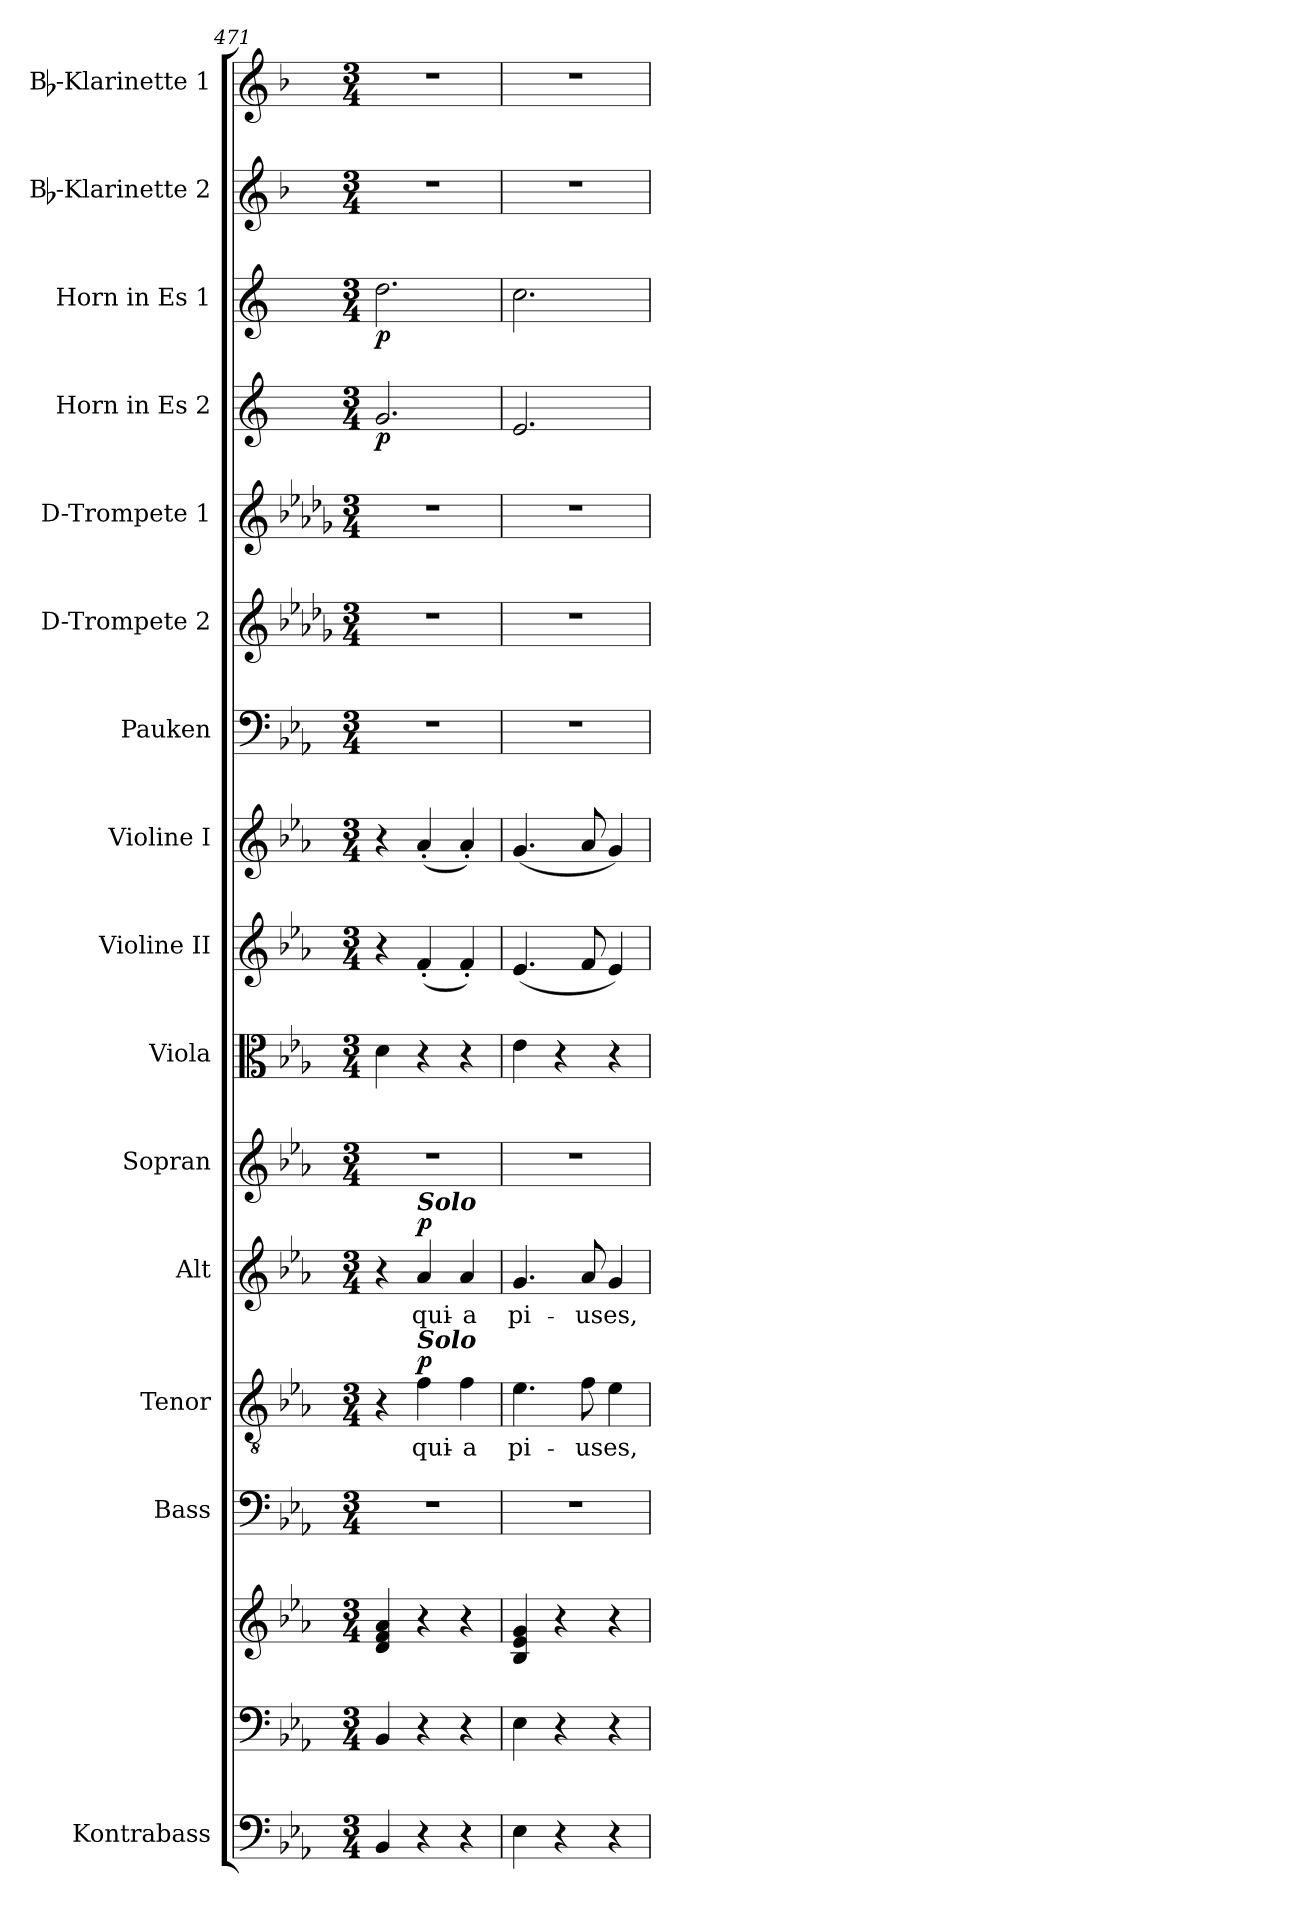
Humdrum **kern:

**kern	**kern	**kern	**kern	**kern	**text	**dynam	**kern	**text	**dynam	**kern	**kern	**kern	**kern	**kern	**kern	**kern	**kern	**dynam	**kern	**dynam	**kern	**kern
*part16	*part15	*part15	*part14	*part13	*part13	*part13	*part12	*part12	*part12	*part11	*part10	*part9	*part8	*part7	*part6	*part5	*part4	*part4	*part3	*part3	*part2	*part1
*staff17	*staff16	*staff15	*staff14	*staff13	*staff13	*staff13	*staff12	*staff12	*staff12	*staff11	*staff10	*staff9	*staff8	*staff7	*staff6	*staff5	*staff4	*staff4	*staff3	*staff3	*staff2	*staff1
*I"Kontrabass	*	*	*I"Bass	*I"Tenor	*	*	*I"Alt	*	*	*I"Sopran	*I"Viola	*I"Violine II	*I"Violine I	*I"Pauken	*I"D-Trompete 2	*I"D-Trompete 1	*I"Horn in Es 2	*	*I"Horn in Es 1	*	*I"Bb-Klarinette 2	*I"Bb-Klarinette 1
*I'Kb.	*	*	*I'B.	*I'T.	*	*	*I'A.	*	*	*I'S.	*I'Vla.	*I'Vl. II	*I'Vl. I	*I'Pk.	*I'D Trp. 2	*I'D Trp. 1	*	*	*	*	*I'Bb Kl. 2	*I'Bb Kl. 1
*clefF4	*clefF4	*clefG2	*clefF4	*clefGv2	*	*	*clefG2	*	*	*clefG2	*clefC3	*clefG2	*clefG2	*clefF4	*clefG2	*clefG2	*clefG2	*	*clefG2	*	*clefG2	*clefG2
*ITrd7c12	*	*	*	*	*	*	*	*	*	*	*	*	*	*	*ITrd-1c-2	*ITrd-1c-2	*ITrd5c9	*	*ITrd5c9	*	*ITrd1c2	*ITrd1c2
*k[b-e-a-]	*k[b-e-a-]	*k[b-e-a-]	*k[b-e-a-]	*k[b-e-a-]	*	*	*k[b-e-a-]	*	*	*k[b-e-a-]	*k[b-e-a-]	*k[b-e-a-]	*k[b-e-a-]	*k[b-e-a-]	*k[b-e-a-]	*k[b-e-a-]	*k[b-e-a-]	*	*k[b-e-a-]	*	*k[b-e-a-]	*k[b-e-a-]
*E-:	*E-:	*E-:	*E-:	*E-:	*	*	*E-:	*	*	*E-:	*E-:	*E-:	*E-:	*E-:	*E-:	*E-:	*E-:	*	*E-:	*	*E-:	*E-:
*M3/4	*M3/4	*M3/4	*M3/4	*M3/4	*	*	*M3/4	*	*	*M3/4	*M3/4	*M3/4	*M3/4	*M3/4	*M3/4	*M3/4	*M3/4	*	*M3/4	*	*M3/4	*M3/4
=471	=471	=471	=471	=471	=471	=471	=471	=471	=471	=471	=471	=471	=471	=471	=471	=471	=471	=471	=471	=471	=471	=471
!	!	!	!	!	!	!	!	!	!	!	!	!	!	!	!	!	!	!LO:DY:b	!	!LO:DY:b	!	!
4BBB-/	4BB-/	4d/ 4f/ 4a-/	2.r	4r	.	.	4r	.	.	2.r	4d\	4r	4r	2.r	2.r	2.r	2.B-/	p	2.f\	p	2.r	2.r
!	!	!	!	!	!	!	!LO:TX:a:Bi:t=Solo	!	!	!	!	!	!	!	!	!	!	!	!	!	!	!
!	!	!	!	!LO:TX:a:Bi:t=Solo	!	!	!	!	!	!	!	!	!	!	!	!	!	!	!	!	!	!
!	!	!	!	!	!LO:LY:b	!LO:DY:a	!	!LO:LY:b	!LO:DY:a	!	!	!	!	!	!	!	!	!	!	!	!	!
4r	4r	4r	.	4f\	qui-	p	4a-/	qui-	p	.	4r	(<4f'</	(<4a-'</	.	.	.	.	.	.	.	.	.
!	!	!	!	!	!LO:LY:b	!	!	!LO:LY:b	!	!	!	!	!	!	!	!	!	!	!	!	!	!
4r	4r	4r	.	4f\	-a	.	4a-/	-a	.	.	4r	4f'</)	4a-'</)	.	.	.	.	.	.	.	.	.
=472	=472	=472	=472	=472	=472	=472	=472	=472	=472	=472	=472	=472	=472	=472	=472	=472	=472	=472	=472	=472	=472	=472
!	!	!	!	!	!LO:LY:b	!	!	!LO:LY:b	!	!	!	!	!	!	!	!	!	!	!	!	!	!
4EE-\	4E-\	4B-/ 4e-/ 4g/	2.r	4.e-\	pi-	.	4.g/	pi-	.	2.r	4e-\	(<4.e-/	(<4.g/	2.r	2.r	2.r	2.G/	.	2.e-\	.	2.r	2.r
4r	4r	4r	.	.	.	.	.	.	.	.	4r	.	.	.	.	.	.	.	.	.	.	.
!	!	!	!	!	!LO:LY:b	!	!	!LO:LY:b	!	!	!	!	!	!	!	!	!	!	!	!	!	!
.	.	.	.	8f\	-us	.	8a-/	-us	.	.	.	8f/	8a-/	.	.	.	.	.	.	.	.	.
!	!	!	!	!	!LO:LY:b	!	!	!LO:LY:b	!	!	!	!	!	!	!	!	!	!	!	!	!	!
4r	4r	4r	.	4e-\	es,	.	4g/	es,	.	.	4r	4e-/)	4g/)	.	.	.	.	.	.	.	.	.
=	=	=	=	=	=	=	=	=	=	=	=	=	=	=	=	=	=	=	=	=	=	=
*-	*-	*-	*-	*-	*-	*-	*-	*-	*-	*-	*-	*-	*-	*-	*-	*-	*-	*-	*-	*-	*-	*-
